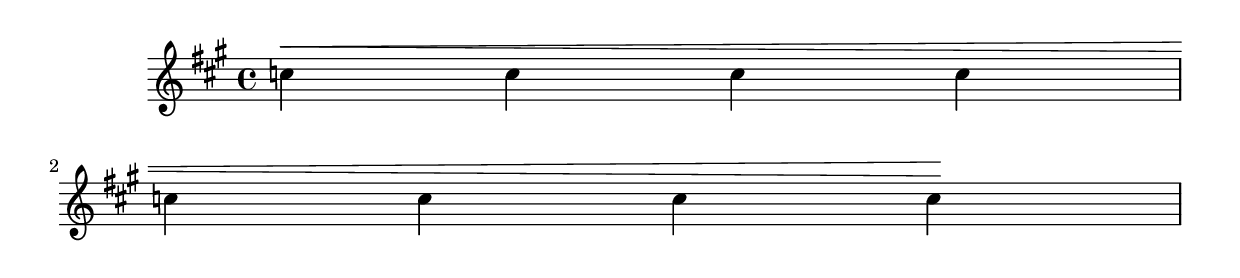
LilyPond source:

\version "2.23.12"

\header {
  texidoc = "Broken hairpins are not printed too high after key signatures.
"
}

\relative {
  \key a \major
  c''4^\< c c c \break c c c c\! |
}
